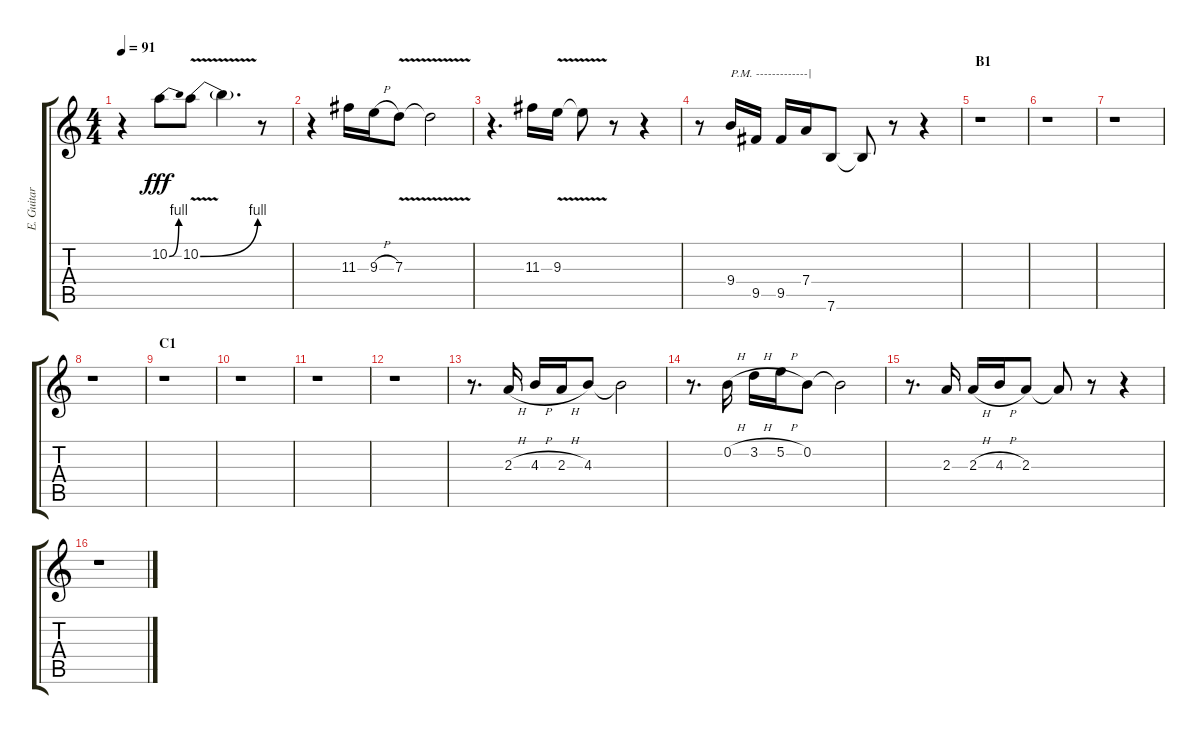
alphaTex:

\track ("E. Guitar 1 (Lead)" "E. Guitar ") {instrument distortionguitar}
\staff {score tabs}
\tuning (E4 B3 G3 D3 A2 E2) {hide}
\ts (4 4)
\tempo 91
\clef g2
\ks c
r.4{dy fff} 10.2{be (bend 0 0 60 4)}.8 10.2{be (bend 0 0 60 4) v}.8 10.2{t}.4{d} r.8 |
r.4 11.3.16 9.3{h}.16 7.3{v}.8 7.3{t}.2 |
r.4{d} 11.3.16 9.3{v}.16 9.3{t}.8 r.8 r.4 |
r.8 9.4.16{txt "P.M. -------------|"} 9.5.16 9.5.16 7.4.16 7.6.8 7.6{t}.8 r.8 r.4 |
\section ("" "B1")
r.1 |
r.1 |
r.1 |
r.1 |
\section ("" "C1")
r.1 |
r.1 |
r.1 |
r.1 |
r.8{d} 2.3{h}.16 4.3{h}.16 2.3{h}.16 4.3.8 4.3{t}.2 |
r.8{d} 0.2{h}.16 3.2{h}.16 5.2{h}.16 0.2.8 0.2{t}.2 |
r.8{d} 2.3.16 2.3{h}.16 4.3{h}.16 2.3.8 2.3{t}.8 r.8 r.4 |
r.1
